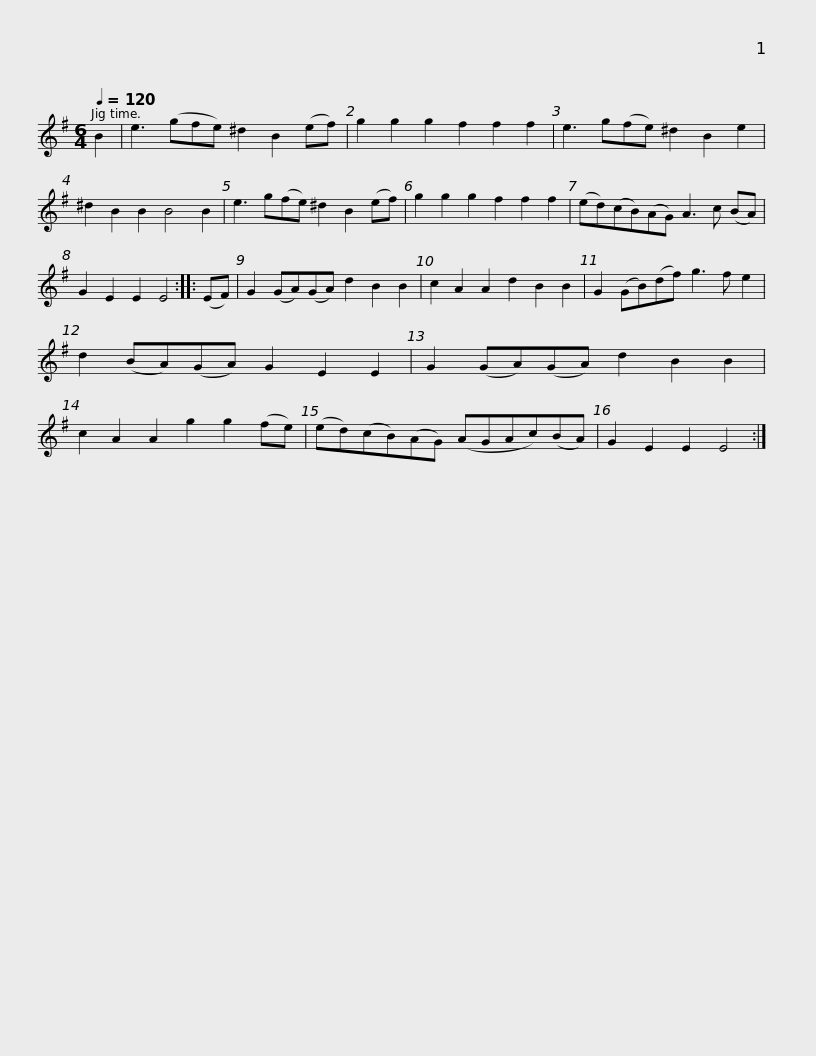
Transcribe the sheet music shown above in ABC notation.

X:1
L:1/8
Q:1/4=120
M:6/4
I:linebreak $
K:Emin
V:1 treble
V:1
 B2 | e3 (gfe) ^d2 B2 (ef) | g2 g2 g2 f2 f2 f2 | e3 g(fe) ^d2 B2 e2 | ^d2 B2 B2 B4 B2 | %5
 e3 g(fe) ^d2 B2 (ef) |$ g2 g2 g2 f2 f2 f2 | (ed)(cB)(AG) A3 c (BA) | G2 E2 E2 E4 :: (EF) | %10
 G2 (GA)(GA) d2 B2 B2 | c2 A2 A2 d2 B2 B2 |$ G2 (GB)(df) g3 f e2 | d2 (BA)(GA) G2 E2 E2 | G2 (GA)(GA) d2 B2 B2 | %15
 c2 A2 A2 g2 g2 (fe) | (ed)(cB)(AG) (AGAc)(BA) |$ G2 E2 E2 E4 :| %18
